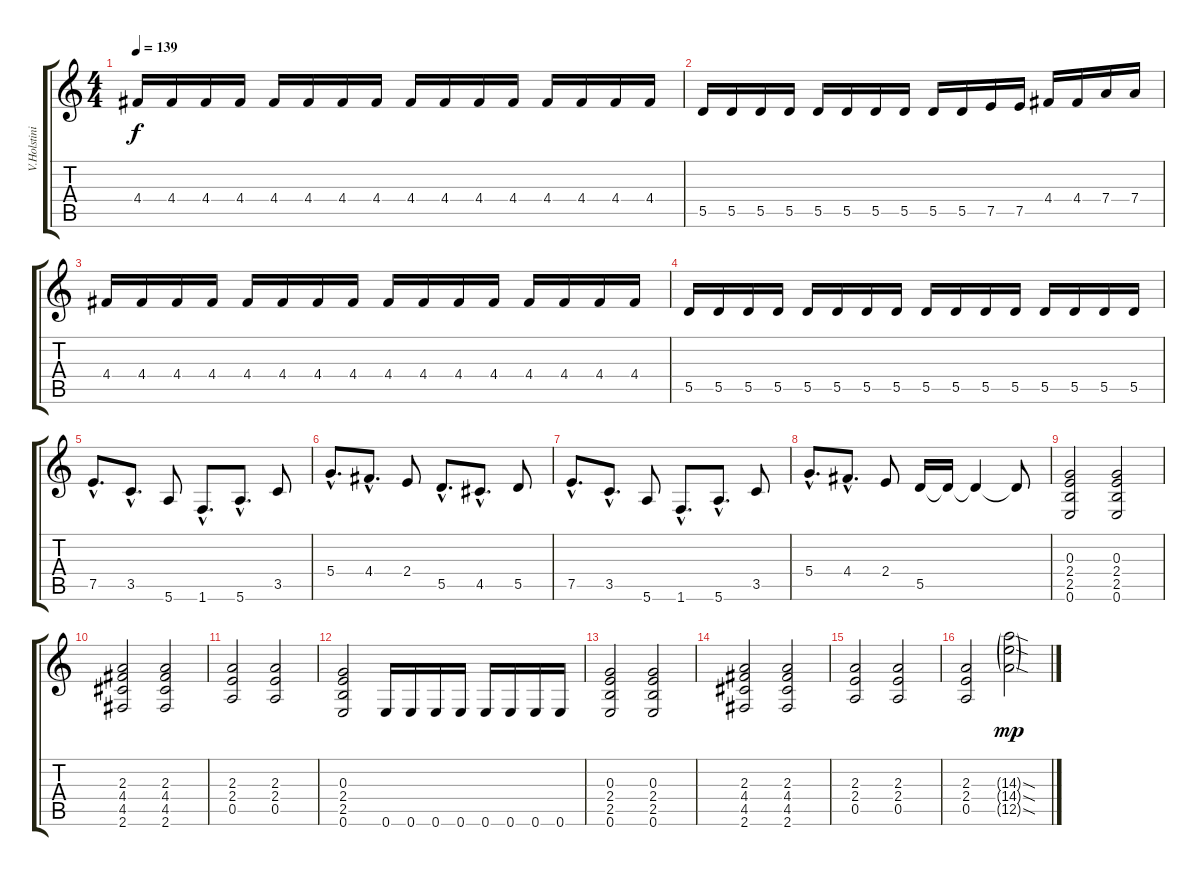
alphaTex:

\track ("V.Holstinin" "V.Holstini") {instrument distortionguitar}
\staff {score tabs}
\tuning (E4 B3 G3 D3 A2 E2) {hide}
\ts (4 4)
\tempo 139
\clef g2
\ks c
4.4.16{dy f} 4.4.16 4.4.16 4.4.16 4.4.16 4.4.16 4.4.16 4.4.16 4.4.16 4.4.16 4.4.16 4.4.16 4.4.16 4.4.16 4.4.16 4.4.16 |
5.5.16 5.5.16 5.5.16 5.5.16 5.5.16 5.5.16 5.5.16 5.5.16 5.5.16 5.5.16 7.5.16 7.5.16 4.4.16 4.4.16 7.4.16 7.4.16 |
4.4.16 4.4.16 4.4.16 4.4.16 4.4.16 4.4.16 4.4.16 4.4.16 4.4.16 4.4.16 4.4.16 4.4.16 4.4.16 4.4.16 4.4.16 4.4.16 |
5.5.16 5.5.16 5.5.16 5.5.16 5.5.16 5.5.16 5.5.16 5.5.16 5.5.16 5.5.16 5.5.16 5.5.16 5.5.16 5.5.16 5.5.16 5.5.16 |
7.5{hac}.8{d} 3.5{hac}.8{d} 5.6.8 1.6{hac}.8{d} 5.6{hac}.8{d} 3.5.8 |
5.4{hac}.8{d} 4.4{hac}.8{d} 2.4.8 5.5{hac}.8{d} 4.5{hac}.8{d} 5.5.8 |
7.5{hac}.8{d} 3.5{hac}.8{d} 5.6.8 1.6{hac}.8{d} 5.6{hac}.8{d} 3.5.8 |
5.4{hac}.8{d} 4.4{hac}.8{d} 2.4.8 5.5.16 5.5{t}.16 5.5{t}.4 5.5{t}.8 |
(0.3 2.4 2.5 0.6).2 (0.3 2.4 2.5 0.6).2 |
(2.3 4.4 4.5 2.6).2 (2.3 4.4 4.5 2.6).2 |
(2.3 2.4 0.5).2 (2.3 2.4 0.5).2 |
(0.3 2.4 2.5 0.6).2 0.6.16 0.6.16 0.6.16 0.6.16 0.6.16 0.6.16 0.6.16 0.6.16 |
(0.3 2.4 2.5 0.6).2 (0.3 2.4 2.5 0.6).2 |
(2.3 4.4 4.5 2.6).2 (2.3 4.4 4.5 2.6).2 |
(2.3 2.4 0.5).2 (2.3 2.4 0.5).2 |
(2.3 2.4 0.5).2 (14.3{sod g} 14.4{sod g} 12.5{sod g}).2{dy mp}
